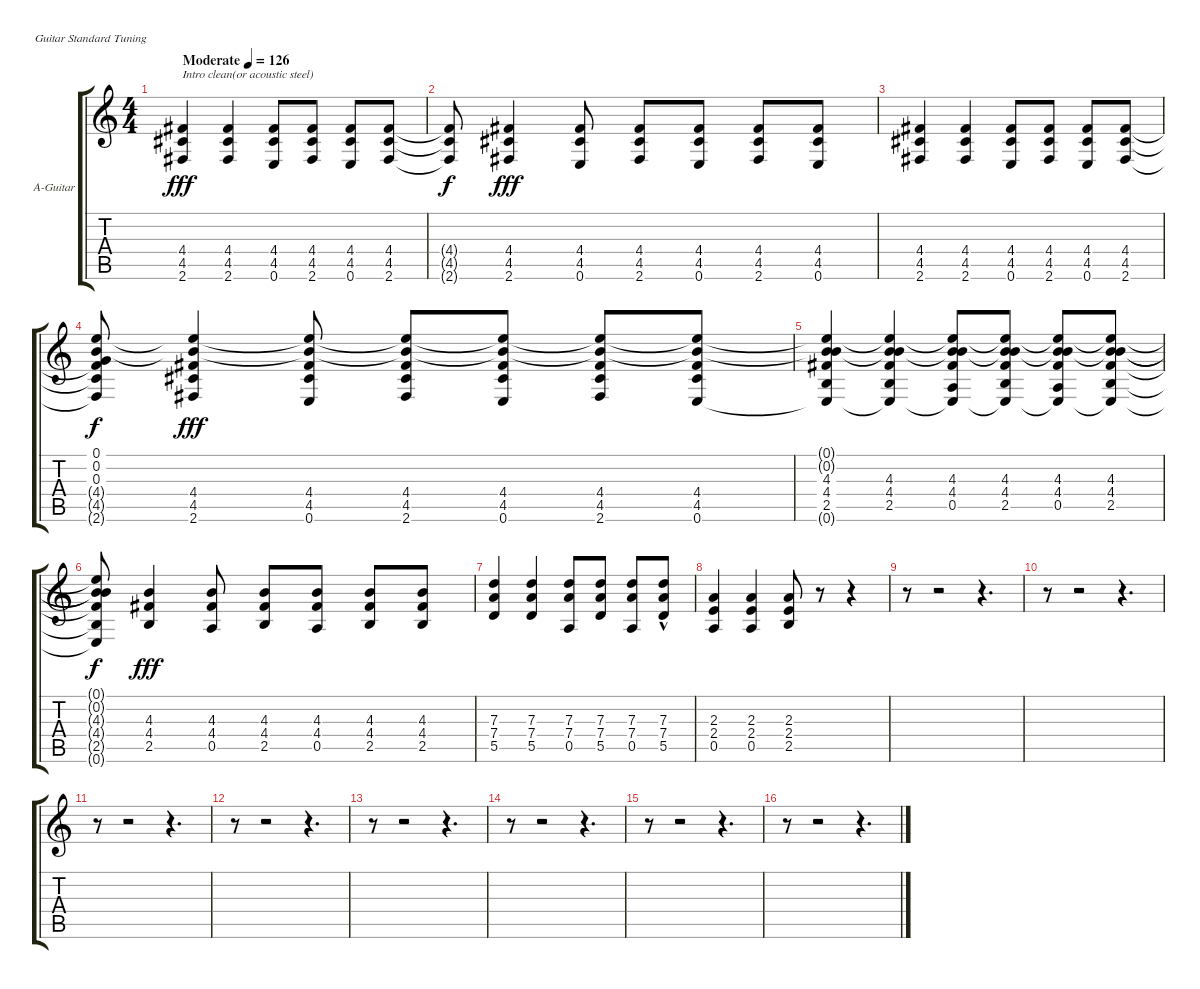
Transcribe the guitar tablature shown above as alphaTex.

\bracketExtendMode groupsimilarinstruments
\firstSystemTrackNameOrientation horizontal
\otherSystemsTrackNameOrientation horizontal
\track ("Intro Acustica" "A-Guitar") {instrument acousticguitarsteel}
\staff {score tabs}
\tuning (E4 B3 G3 D3 A2 E2)
\ts (4 4)
\beaming (8 2 2 2 2)
\tempo (126 "Moderate")
\clef g2
\ks c
(4.4 4.5 2.6).4{txt "Intro clean(or acoustic steel)" dy fff instrument acousticguitarsteel} (4.4 4.5 2.6).4 (4.4 4.5 0.6).8 (4.4 4.5 2.6).8 (4.4 4.5 0.6).8 (4.4 4.5 2.6).8 |
(4.4{t} 4.5{t} 2.6{t}).8{dy f} (4.4 4.5 2.6).4{dy fff} (4.4 4.5 0.6).8 (4.4 4.5 2.6).8 (4.4 4.5 0.6).8 (4.4 4.5 2.6).8 (4.4 4.5 0.6).8 |
(4.4 4.5 2.6).4 (4.4 4.5 2.6).4 (4.4 4.5 0.6).8 (4.4 4.5 2.6).8 (4.4 4.5 0.6).8 (4.4 4.5 2.6).8 |
(0.1 0.2 0.3 4.4{t} 4.5{t} 2.6{t}).8{dy f} (4.4 4.5 2.6 0.1{t} 0.2{t}).4{dy fff} (4.4 4.5 0.6 0.1{t} 0.2{t}).8 (4.4 4.5 2.6 0.1{t} 0.2{t}).8 (4.4 4.5 0.6 0.1{t} 0.2{t}).8 (4.4 4.5 2.6 0.1{t} 0.2{t}).8 (4.4 4.5 0.6 0.1{t} 0.2{t}).8 |
(4.3 4.4 2.5 0.1{t} 0.2{t} 0.6{t}).4 (4.3 4.4 2.5 0.1{t} 0.2{t} 0.6{t}).4 (4.3 4.4 0.5 0.1{t} 0.2{t} 0.6{t}).8 (4.3 4.4 2.5 0.1{t} 0.2{t} 0.6{t}).8 (4.3 4.4 0.5 0.1{t} 0.2{t} 0.6{t}).8 (4.3 4.4 2.5 0.1{t} 0.2{t} 0.6{t}).8 |
(0.1{t} 0.2{t} 4.3{t} 4.4{t} 2.5{t} 0.6{t}).8{dy f} (4.3 4.4 2.5).4{dy fff} (4.3 4.4 0.5).8 (4.3 4.4 2.5).8 (4.3 4.4 0.5).8 (4.3 4.4 2.5).8 (4.3 4.4 2.5).8 |
(7.3 7.4 5.5).4 (7.3 7.4 5.5).4 (7.3 7.4 0.5).8 (7.3 7.4 5.5).8 (7.3 7.4 0.5).8 (7.3{hac} 7.4{hac} 5.5{hac}).8 |
(2.3 2.4 0.5).4 (2.3 2.4 0.5).4 (2.3 2.4 2.5).8 r.8 r.4 |
r.8 r.2 r.4{d} |
r.8 r.2 r.4{d} |
r.8 r.2 r.4{d} |
r.8 r.2 r.4{d} |
r.8 r.2 r.4{d} |
r.8 r.2 r.4{d} |
r.8 r.2 r.4{d} |
r.8 r.2 r.4{d}
